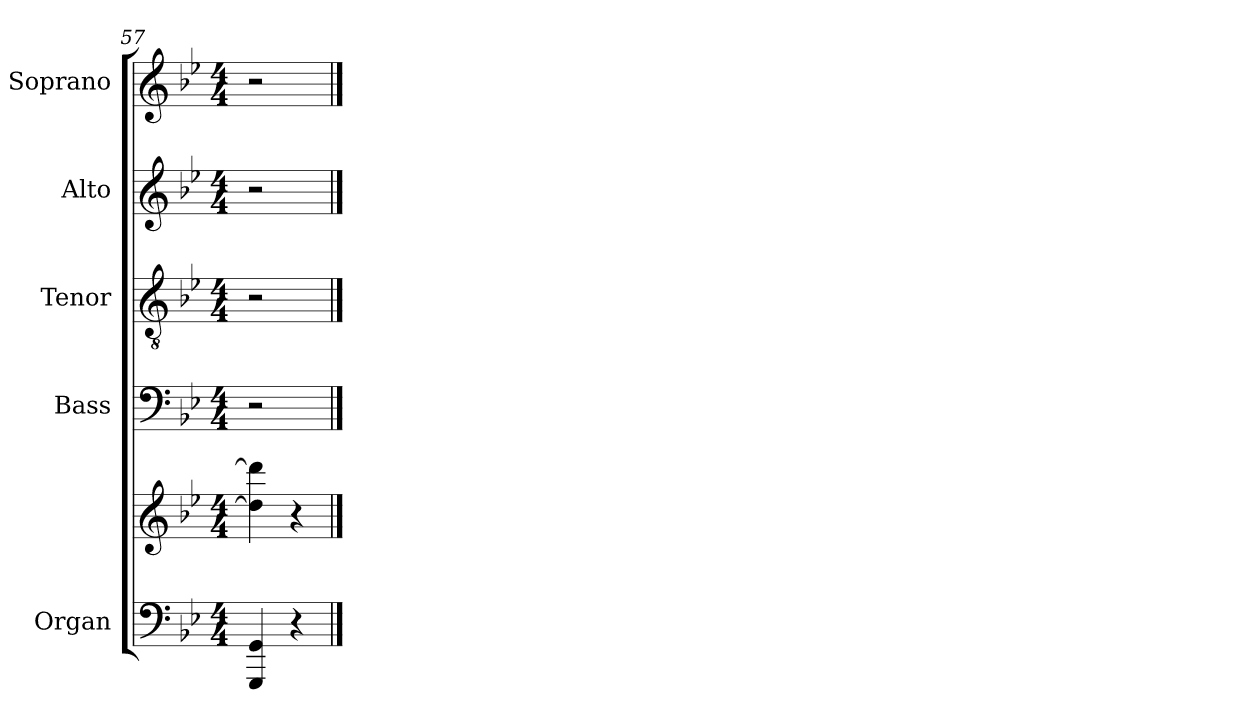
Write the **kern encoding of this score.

**kern	**kern	**kern	**kern	**kern	**kern
*part5	*part5	*part4	*part3	*part2	*part1
*staff6	*staff5	*staff4	*staff3	*staff2	*staff1
*I"Organ	*	*I"Bass	*I"Tenor	*I"Alto	*I"Soprano
*	*	*I'B	*I'T	*I'A	*I'S
*clefF4	*clefG2	*clefF4	*clefGv2	*clefG2	*clefG2
*k[b-e-]	*k[b-e-]	*k[b-e-]	*k[b-e-]	*k[b-e-]	*k[b-e-]
*B-:	*B-:	*B-:	*B-:	*B-:	*B-:
*M4/4	*M4/4	*M4/4	*M4/4	*M4/4	*M4/4
=57	=57	=57	=57	=57	=57
*	*^	*	*	*	*
4GGG/ 4GG/	4dd\] 4ddd\]	2ryy	2r	2r	2r	2r
4r	4r	.	.	.	.	.
*	*v	*v	*	*	*	*
==	==	==	==	==	==
*-	*-	*-	*-	*-	*-
